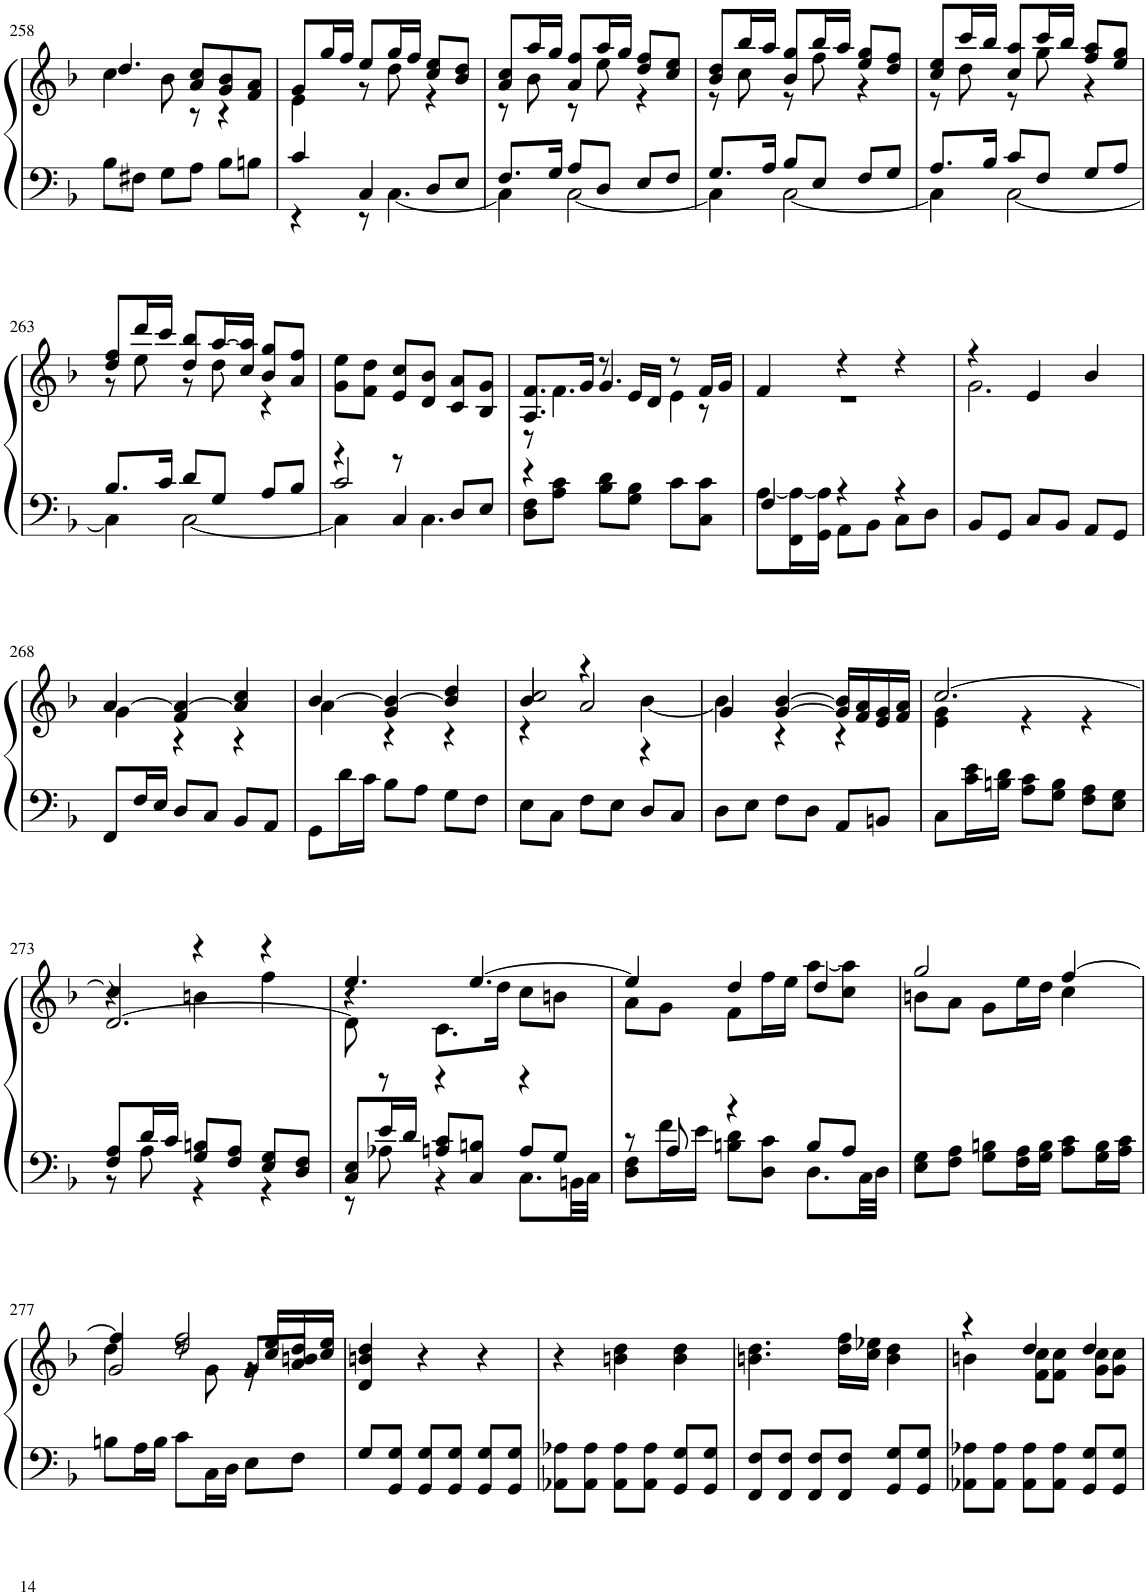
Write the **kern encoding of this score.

**kern	**kern
*part1	*part1
*staff2	*staff1
*I"Piano	*
*I'Pia.	*
!!LO:PB:g=z
*clefF4	*clefG2
*k[b-]	*k[b-]
*M3/4	*M3/4
=258	=258
*	*^
8B-\L	4.dd/	4cc\
8F#X\J	.	.
8G\L	.	8b-\
8A\J	8a/ 8cc/L	8r
8B-\L	8g/ 8b-/	4r
8Bn\J	8f/ 8a/J	.
=259	=259	=259
*^	*	*
4c/	4r	8g/L	4e\
.	.	16gg/L	.
.	.	16ff/JJ	.
4C/	8r	8ee/L	8r
.	[4.C\	16gg/L	8dd\
.	.	16ff/JJ	.
8D/L	.	8cc/ 8ee/L	4r
8E/J	.	8b-/ 8dd/J	.
=260	=260	=260	=260
8.F/L	4C\]	8a/ 8cc/L	8r
.	.	16aa/L	8b-\
16G/Jk	.	16gg/JJ	.
8A/L	[2C\	8a/ 8ff/L	8r
8D/J	.	16aa/L	8ee\
.	.	16gg/JJ	.
8E/L	.	8dd/ 8ff/L	4r
8F/J	.	8cc/ 8ee/J	.
=261	=261	=261	=261
8.G/L	4C\]	8b-/ 8dd/L	8r
.	.	16bb-/L	8cc\
16A/Jk	.	16aa/JJ	.
8B-/L	[2C\	8b-/ 8gg/L	8r
8E/J	.	16bb-/L	8ff\
.	.	16aa/JJ	.
8F/L	.	8ee/ 8gg/L	4r
8G/J	.	8dd/ 8ff/J	.
=262	=262	=262	=262
8.A/L	4C\]	8cc/ 8ee/L	8r
.	.	16ccc/L	8dd\
16B-/Jk	.	16bb-/JJ	.
8c/L	[2C\	8cc/ 8aa/L	8r
8F/J	.	16ccc/L	8gg\
.	.	16bb-/JJ	.
8G/L	.	8ff/ 8aa/L	4r
8A/J	.	8ee/ 8gg/J	.
!!LO:LB:g=z	!!
=263	=263	=263	=263
8.B-/L	4C\]	8dd/ 8ff/L	8r
.	.	16ddd/L	8ee\
16c/Jk	.	16ccc/JJ	.
8d/L	[2C\	8dd/ 8bb-/L	8r
8G/J	.	[16aa/L	8dd\
.	.	16cc/ 16aa/]JJ	.
8A/L	.	8b-/ 8gg/L	4r
8B-/J	.	8a/ 8ff/J	.
*	*	*v	*v
=264	=264	=264
*	*^	*
4r	4C\]	2c/	8g\ 8ee\L
.	.	.	8f\ 8dd\J
4C/	8r	.	8e/ 8cc/L
.	4.C\	.	8d/ 8b-/J
8D/L	.	4ryy	8c/ 8a/L
8E/J	.	.	8B-/ 8g/J
*v	*v	*v	*
=265	=265
*	*^
*	*	*^
8D\ 8F\L	8.A/ 8.f/L	8r	4r
8A\ 8c\J	.	4.f\	.
.	16g/Jk	.	.
8B-\ 8d\L	8r	.	4.g/
8G\ 8B-\J	16e/LL	.	.
.	16d/JJ	.	.
8c\L	8r	4e\	.
8C\ 8c\J	16f/LL	.	8r
.	16g/JJ	.	.
*	*	*v	*v
=266	=266	=266
*^	*	*
4F/	[8A\L	4f/	2.r
.	16FF\ 16A\_L	.	.
.	16GG\ 16A\]JJ	.	.
4r	8AA\L	4r	.
.	8BB-\J	.	.
4r	8C\L	4r	.
.	8D\J	.	.
*v	*v	*	*
=267	=267	=267
8BB-/L	4r	2.g\
8GG/J	.	.
8C/L	4e/	.
8BB-/J	.	.
8AA/L	4b-/	.
8GG/J	.	.
!!LO:LB:g=z	!!
=268	=268	=268
8FF/L	[4a/	4g\
16F/L	.	.
16E/JJ	.	.
8D/L	4f/ 4a/_	4r
8C/J	.	.
8BB-/L	4a/] 4cc/	4r
8AA/J	.	.
=269	=269	=269
8GG\L	[4b-/	4a\
16d\L	.	.
16c\JJ	.	.
8B-\L	4g/ 4b-/_	4r
8A\J	.	.
8G\L	4b-/] 4dd/	4r
8F\J	.	.
=270	=270	=270
*	*	*^
8E\L	4b-/	4r	2cc/
8C\J	.	.	.
8F\L	2a/	4r	.
8E\J	.	.	.
8D/L	.	[4b-\	4r
8C/J	.	.	.
*	*	*v	*v
=271	=271	=271
8D\L	4g/	4b-\]
8E\J	.	.
8F\L	[4g/ [4b-/	4r
8D\J	.	.
8AA/L	16g/] 16b-/]LL	4r
.	16f/ 16a/	.
8BBn/J	16e/ 16g/	.
.	16f/ 16a/JJ	.
=272	=272	=272
8C\L	[2.cc/	4e\ 4g\
16c\ 16e\L	.	.
16Bn\ 16d\JJ	.	.
8A\ 8c\L	.	4r
8G\ 8B\J	.	.
8F\ 8A\L	.	4r
8E\ 8G\J	.	.
!!LO:LB:g=z
=273	=273	=273
*^	*	*^
8F/ 8A/L	8r	4cc/]	4r	[2.d/
16d/L	8A\	.	.	.
16c/JJ	.	.	.	.
8G/ 8Bn/L	4r	4r	4bn\	.
8F/ 8A/J	.	.	.	.
8E/ 8G/L	4r	4r	4ff\	.
8D/ 8F/J	.	.	.	.
=274	=274	=274	=274	=274
8C/ 8E/L	8r	4.ee/	4r	8d\]
16e/L	8A-X\	.	.	8r
16d/JJ	.	.	.	.
8An/ 8c/L	4r	.	8.c\L	4r
8C/ 8Bn/J	.	[4.ee/	.	.
.	.	.	16dd\Jk	.
8.C\L	8A/L	.	8cc\L	4r
.	8G/J	.	8bn\J	.
32BBn\LL	.	.	.	.
32C\JJJ	.	.	.	.
*	*	*	*v	*v
=275	=275	=275	=275
8r	8D\ 8F\L	4ee/]	8a\L
8A/	16f\L	.	8g\J
.	16e\JJ	.	.
4r	8Bn\ 8d\L	4dd/	8f\L
.	8D\ 8c\J	.	16ff\L
.	.	.	16ee\JJ
8B/L	8.D\L	4dd/	[8aa\L
8A/J	.	.	8cc\ 8aa\]J
.	32C\LL	.	.
.	32D\JJJ	.	.
*v	*v	*	*
=276	=276	=276
8E\ 8G\L	2gg/	8bn\L
8F\ 8A\J	.	8a\J
8G\ 8Bn\L	.	8g\L
16F\ 16A\L	.	16ee\L
16G\ 16B\JJ	.	16dd\JJ
8A\ 8c\L	[4ff/	4cc\
16G\ 16B\L	.	.
16A\ 16c\JJ	.	.
!!LO:LB:g=z
=277	=277	=277
*	*	*^
8Bn\L	4ff/]	4dd\	2g/
16A\L	.	.	.
16B\JJ	.	.	.
8c\L	2dd/ 2ff/	8r	.
16C\L	.	8g\	.
16D\JJ	.	.	.
8E\L	.	16r	8g/L
.	.	16cc/ 16ee/LL	.
8F\J	.	16bn/ 16dd/	8a/J
.	.	16cc/ 16ee/JJ	.
*	*v	*v	*v
=278	=278
8G/L	4d/ 4bn/ 4dd/
8GG/ 8G/J	.
8GG/ 8G/L	4r
8GG/ 8G/J	.
8GG/ 8G/L	4r
8GG/ 8G/J	.
=279	=279
8AA-X\ 8A-X\L	4r
8AA-\ 8A-\J	.
8AA-\ 8A-\L	4bn\ 4dd\
8AA-\ 8A-\J	.
8GG/ 8G/L	4b\ 4dd\
8GG/ 8G/J	.
=280	=280
8FF/ 8F/L	4.bn\ 4.dd\
8FF/ 8F/J	.
8FF/ 8F/L	.
8FF/ 8F/J	16dd\ 16ff\LL
.	16cc\ 16ee-X\JJ
8GG/ 8G/L	4b\ 4dd\
8GG/ 8G/J	.
=281	=281
*	*^
8AA-X\ 8A-X\L	4r	4bn\
8AA-\ 8A-\J	.	.
8AA-\ 8A-\L	4dd/	8f\ 8cc\L
8AA-\ 8A-\J	.	8f\ 8cc\J
8GG/ 8G/L	4dd/	8g\ 8cc\L
8GG/ 8G/J	.	8g\ 8cc\J
*	*v	*v
=	=
*-	*-
